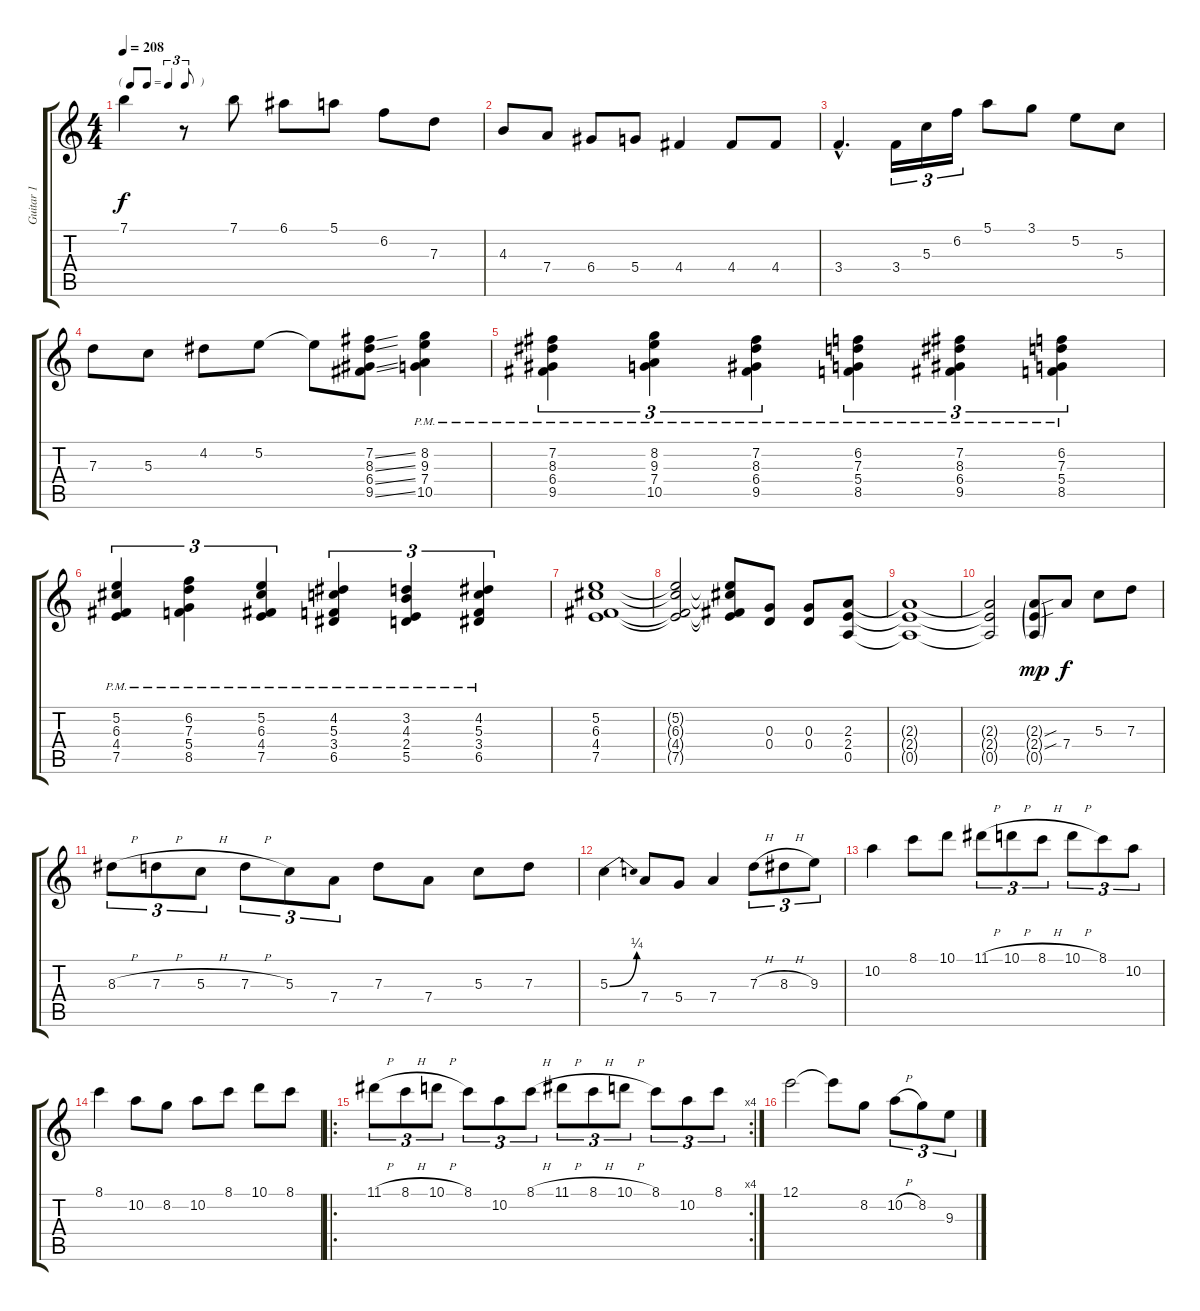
\track ("Guitar 1" "Guitar 1") {instrument distortionguitar}
\staff {score tabs}
\tuning (E4 B3 G3 D3 A2 E2) {hide}
\ts (4 4)
\tf triplet8th
\tempo 208
\clef g2
\ks c
7.1.4{dy f} r.8 7.1.8 6.1.8 5.1.8 6.2.8 7.3.8 |
4.3.8 7.4.8 6.4.8 5.4.8 4.4.4 4.4.8 4.4.8 |
3.4{hac}.4{d} 3.4.16{tu (3 2)} 5.3.16{tu (3 2)} 6.2.16{tu (3 2)} 5.1.8 3.1.8 5.2.8 5.3.8 |
7.3.8 5.3.8 4.2.8 5.2.8 5.2{t}.8 (7.2{ss} 8.3{ss} 6.4{ss} 9.5{ss}).8 (8.2{pm} 9.3{pm} 7.4{pm} 10.5{pm}).4 |
(7.2{pm} 8.3{pm} 6.4{pm} 9.5{pm}).4{tu (3 2)} (8.2{pm} 9.3{pm} 7.4{pm} 10.5{pm}).4{tu (3 2)} (7.2{pm} 8.3{pm} 6.4{pm} 9.5{pm}).4{tu (3 2)} (6.2{pm} 7.3{pm} 5.4{pm} 8.5{pm}).4{tu (3 2)} (7.2{pm} 8.3{pm} 6.4{pm} 9.5{pm}).4{tu (3 2)} (6.2{pm} 7.3{pm} 5.4{pm} 8.5{pm}).4{tu (3 2)} |
(5.2{pm} 6.3{pm} 4.4{pm} 7.5{pm}).4{tu (3 2)} (6.2{pm} 7.3{pm} 5.4{pm} 8.5{pm}).4{tu (3 2)} (5.2{pm} 6.3{pm} 4.4{pm} 7.5{pm}).4{tu (3 2)} (4.2{pm} 5.3{pm} 3.4{pm} 6.5{pm}).4{tu (3 2)} (3.2{pm} 4.3{pm} 2.4{pm} 5.5{pm}).4{tu (3 2)} (4.2{pm} 5.3{pm} 3.4{pm} 6.5{pm}).4{tu (3 2)} |
(5.2 6.3 4.4 7.5).1 |
(5.2{t} 6.3{t} 4.4{t} 7.5{t}).2 (5.2{t} 6.3{t} 4.4{t} 7.5{t}).8 (0.3 0.4).8 (0.3 0.4).8 (2.3 2.4 0.5).8 |
(2.3{t} 2.4{t} 0.5{t}).1 |
(2.3{t} 2.4{t} 0.5{t}).2 (2.3{sou g} 2.4{sou g} 0.5{g}).8{dy mp} 7.4.8{dy f} 5.3.8 7.3.8 |
8.3{h}.8{tu (3 2)} 7.3{h}.8{tu (3 2)} 5.3{h}.8{tu (3 2)} 7.3{h}.8{tu (3 2)} 5.3.8{tu (3 2)} 7.4.8{tu (3 2)} 7.3.8 7.4.8 5.3.8 7.3.8 |
5.3{be (bend 0 0 60 1)}.4 7.4.8 5.4.8 7.4.4 7.3{h}.8{tu (3 2)} 8.3{h}.8{tu (3 2)} 9.3.8{tu (3 2)} |
10.2.4 8.1.8 10.1.8 11.1{h}.8{tu (3 2)} 10.1{h}.8{tu (3 2)} 8.1{h}.8{tu (3 2)} 10.1{h}.8{tu (3 2)} 8.1.8{tu (3 2)} 10.2.8{tu (3 2)} |
8.1.4 10.2.8 8.2.8 10.2.8 8.1.8 10.1.8 8.1.8 |
\ro
\rc 4
11.1{h}.8{tu (3 2)} 8.1{h}.8{tu (3 2)} 10.1{h}.8{tu (3 2)} 8.1.8{tu (3 2)} 10.2.8{tu (3 2)} 8.1{h}.8{tu (3 2)} 11.1{h}.8{tu (3 2)} 8.1{h}.8{tu (3 2)} 10.1{h}.8{tu (3 2)} 8.1.8{tu (3 2)} 10.2.8{tu (3 2)} 8.1.8{tu (3 2)} |
12.1.2 12.1{t}.8 8.2.8 10.2{h}.8{tu (3 2)} 8.2.8{tu (3 2)} 9.3.8{tu (3 2)}
